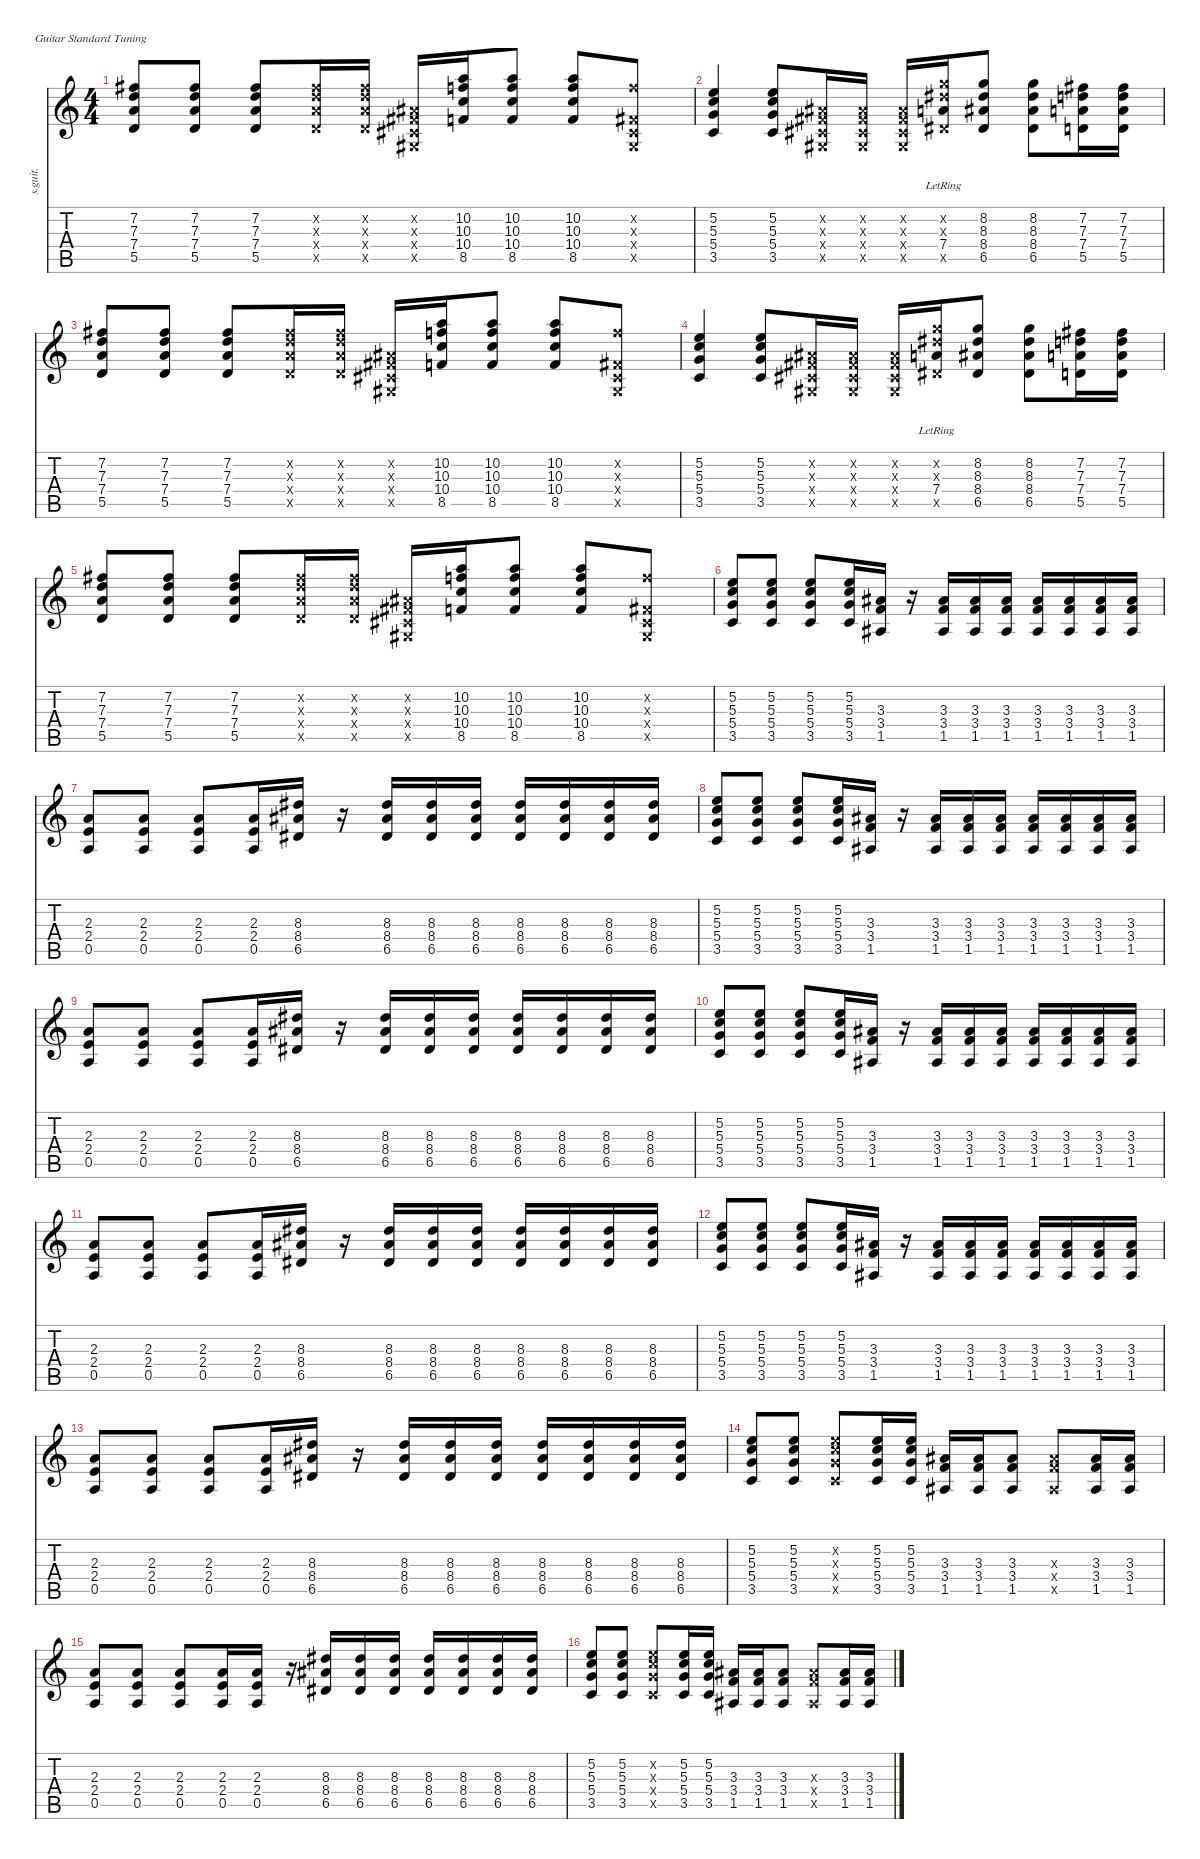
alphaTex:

\defaultSystemsLayout 4
\hideDynamics
\bracketExtendMode nobrackets
\track ("Thom Yorke" "s.guit.") {instrument acousticguitarsteel}
\staff {score tabs}
\tuning (E4 B3 G3 D3 A2 E2)
\ts (4 4)
\tempo (88 hide)
\clef g2
\ks c
(7.2{acc #} 7.3 7.4 5.5).8{lyrics (0 "") lyrics (1 "") lyrics (2 "") lyrics (3 "") lyrics (4 "") dy f} (7.2{acc #} 7.3 7.4 5.5).8{lyrics (0 "") lyrics (1 "") lyrics (2 "") lyrics (3 "") lyrics (4 "")} (7.2{acc #} 7.3 7.4 5.5).8{lyrics (0 "") lyrics (1 "") lyrics (2 "") lyrics (3 "") lyrics (4 "")} (7.2{x acc #} 7.3{x} 7.4{x} 5.5{x}).16{lyrics (0 "") lyrics (1 "") lyrics (2 "") lyrics (3 "") lyrics (4 "")} (7.2{x acc #} 7.3{x} 7.4{x} 5.5{x}).16{lyrics (0 "") lyrics (1 "") lyrics (2 "") lyrics (3 "") lyrics (4 "")} (-1.2{x acc #} -1.3{x acc #} -1.4{x acc #} -1.5{x acc #}).16{lyrics (0 "") lyrics (1 "") lyrics (2 "") lyrics (3 "") lyrics (4 "")} (10.2 10.3 10.4 8.5).16{lyrics (0 "") lyrics (1 "") lyrics (2 "") lyrics (3 "") lyrics (4 "")} (10.2 10.3 10.4 8.5).8{lyrics (0 "") lyrics (1 "") lyrics (2 "") lyrics (3 "") lyrics (4 "")} (10.2 10.3 10.4 8.5).8{lyrics (0 "") lyrics (1 "") lyrics (2 "") lyrics (3 "") lyrics (4 "")} (-1.3{x acc #} -1.4{x acc #} -1.5{x acc #} 6.2{x}).8{lyrics (0 "") lyrics (1 "") lyrics (2 "") lyrics (3 "") lyrics (4 "")} |
(5.2 5.3 5.4 3.5).4{lyrics (0 "") lyrics (1 "") lyrics (2 "") lyrics (3 "") lyrics (4 "")} (5.2 5.3 5.4 3.5).8{lyrics (0 "") lyrics (1 "") lyrics (2 "") lyrics (3 "") lyrics (4 "")} (-1.2{x acc #} -1.3{x acc #} -1.4{x acc #} -1.5{x acc #}).16{lyrics (0 "") lyrics (1 "") lyrics (2 "") lyrics (3 "") lyrics (4 "")} (-1.2{x acc #} -1.3{x acc #} -1.4{x acc #} -1.5{x acc #}).16{lyrics (0 "") lyrics (1 "") lyrics (2 "") lyrics (3 "") lyrics (4 "")} (-1.2{x acc #} -1.3{x acc #} -1.4{x acc #} -1.5{x acc #}).16{lyrics (0 "") lyrics (1 "") lyrics (2 "") lyrics (3 "") lyrics (4 "")} (8.2{lr x} 8.3{lr x acc #} 6.5{lr x acc #} 7.4{lr}).16{lyrics (0 "") lyrics (1 "") lyrics (2 "") lyrics (3 "") lyrics (4 "")} (8.2 8.3{acc #} 8.4{acc #} 6.5{acc #}).8{lyrics (0 "") lyrics (1 "") lyrics (2 "") lyrics (3 "") lyrics (4 "")} (8.2 8.3{acc #} 8.4{acc #} 6.5{acc #}).8{lyrics (0 "") lyrics (1 "") lyrics (2 "") lyrics (3 "") lyrics (4 "")} (7.2{acc #} 7.3 7.4 5.5).16{lyrics (0 "") lyrics (1 "") lyrics (2 "") lyrics (3 "") lyrics (4 "")} (7.2{acc #} 7.3 7.4 5.5).16{lyrics (0 "") lyrics (1 "") lyrics (2 "") lyrics (3 "") lyrics (4 "")} |
(7.2{acc #} 7.3 7.4 5.5).8{lyrics (0 "") lyrics (1 "") lyrics (2 "") lyrics (3 "") lyrics (4 "")} (7.2{acc #} 7.3 7.4 5.5).8{lyrics (0 "") lyrics (1 "") lyrics (2 "") lyrics (3 "") lyrics (4 "")} (7.2{acc #} 7.3 7.4 5.5).8{lyrics (0 "") lyrics (1 "") lyrics (2 "") lyrics (3 "") lyrics (4 "")} (7.2{x acc #} 7.3{x} 7.4{x} 5.5{x}).16{lyrics (0 "") lyrics (1 "") lyrics (2 "") lyrics (3 "") lyrics (4 "")} (7.2{x acc #} 7.3{x} 7.4{x} 5.5{x}).16{lyrics (0 "") lyrics (1 "") lyrics (2 "") lyrics (3 "") lyrics (4 "")} (-1.2{x acc #} -1.3{x acc #} -1.4{x acc #} -1.5{x acc #}).16{lyrics (0 "") lyrics (1 "") lyrics (2 "") lyrics (3 "") lyrics (4 "")} (10.2 10.3 10.4 8.5).16{lyrics (0 "") lyrics (1 "") lyrics (2 "") lyrics (3 "") lyrics (4 "")} (10.2 10.3 10.4 8.5).8{lyrics (0 "") lyrics (1 "") lyrics (2 "") lyrics (3 "") lyrics (4 "")} (10.2 10.3 10.4 8.5).8{lyrics (0 "") lyrics (1 "") lyrics (2 "") lyrics (3 "") lyrics (4 "")} (-1.3{x acc #} -1.4{x acc #} -1.5{x acc #} 6.2{x}).8{lyrics (0 "") lyrics (1 "") lyrics (2 "") lyrics (3 "") lyrics (4 "")} |
(5.2 5.3 5.4 3.5).4{lyrics (0 "") lyrics (1 "") lyrics (2 "") lyrics (3 "") lyrics (4 "")} (5.2 5.3 5.4 3.5).8{lyrics (0 "") lyrics (1 "") lyrics (2 "") lyrics (3 "") lyrics (4 "")} (-1.2{x acc #} -1.3{x acc #} -1.4{x acc #} -1.5{x acc #}).16{lyrics (0 "") lyrics (1 "") lyrics (2 "") lyrics (3 "") lyrics (4 "")} (-1.2{x acc #} -1.3{x acc #} -1.4{x acc #} -1.5{x acc #}).16{lyrics (0 "") lyrics (1 "") lyrics (2 "") lyrics (3 "") lyrics (4 "")} (-1.2{x acc #} -1.3{x acc #} -1.4{x acc #} -1.5{x acc #}).16{lyrics (0 "") lyrics (1 "") lyrics (2 "") lyrics (3 "") lyrics (4 "")} (8.2{lr x} 8.3{lr x acc #} 6.5{lr x acc #} 7.4{lr}).16{lyrics (0 "") lyrics (1 "") lyrics (2 "") lyrics (3 "") lyrics (4 "")} (8.2 8.3{acc #} 8.4{acc #} 6.5{acc #}).8{lyrics (0 "") lyrics (1 "") lyrics (2 "") lyrics (3 "") lyrics (4 "")} (8.2 8.3{acc #} 8.4{acc #} 6.5{acc #}).8{lyrics (0 "") lyrics (1 "") lyrics (2 "") lyrics (3 "") lyrics (4 "")} (7.2{acc #} 7.3 7.4 5.5).16{lyrics (0 "") lyrics (1 "") lyrics (2 "") lyrics (3 "") lyrics (4 "")} (7.2{acc #} 7.3 7.4 5.5).16{lyrics (0 "") lyrics (1 "") lyrics (2 "") lyrics (3 "") lyrics (4 "")} |
(7.2{acc #} 7.3 7.4 5.5).8{lyrics (0 "") lyrics (1 "") lyrics (2 "") lyrics (3 "") lyrics (4 "")} (7.2{acc #} 7.3 7.4 5.5).8{lyrics (0 "") lyrics (1 "") lyrics (2 "") lyrics (3 "") lyrics (4 "")} (7.2{acc #} 7.3 7.4 5.5).8{lyrics (0 "") lyrics (1 "") lyrics (2 "") lyrics (3 "") lyrics (4 "")} (7.2{x acc #} 7.3{x} 7.4{x} 5.5{x}).16{lyrics (0 "") lyrics (1 "") lyrics (2 "") lyrics (3 "") lyrics (4 "")} (7.2{x acc #} 7.3{x} 7.4{x} 5.5{x}).16{lyrics (0 "") lyrics (1 "") lyrics (2 "") lyrics (3 "") lyrics (4 "")} (-1.2{x acc #} -1.3{x acc #} -1.4{x acc #} -1.5{x acc #}).16{lyrics (0 "") lyrics (1 "") lyrics (2 "") lyrics (3 "") lyrics (4 "")} (10.2 10.3 10.4 8.5).16{lyrics (0 "") lyrics (1 "") lyrics (2 "") lyrics (3 "") lyrics (4 "")} (10.2 10.3 10.4 8.5).8{lyrics (0 "") lyrics (1 "") lyrics (2 "") lyrics (3 "") lyrics (4 "")} (10.2 10.3 10.4 8.5).8{lyrics (0 "") lyrics (1 "") lyrics (2 "") lyrics (3 "") lyrics (4 "")} (-1.3{x acc #} -1.4{x acc #} -1.5{x acc #} 6.2{x}).8{lyrics (0 "") lyrics (1 "") lyrics (2 "") lyrics (3 "") lyrics (4 "")} |
(5.2 5.3 5.4 3.5).8{lyrics (0 "") lyrics (1 "") lyrics (2 "") lyrics (3 "") lyrics (4 "")} (5.2 5.3 5.4 3.5).8{lyrics (0 "") lyrics (1 "") lyrics (2 "") lyrics (3 "") lyrics (4 "")} (5.2 5.3 5.4 3.5).8{lyrics (0 "") lyrics (1 "") lyrics (2 "") lyrics (3 "") lyrics (4 "")} (5.2 5.3 5.4 3.5).16{lyrics (0 "") lyrics (1 "") lyrics (2 "") lyrics (3 "") lyrics (4 "")} (3.3{acc #} 3.4 1.5{acc #}).16{lyrics (0 "") lyrics (1 "") lyrics (2 "") lyrics (3 "") lyrics (4 "")} r.16 (3.3{acc #} 3.4 1.5{acc #}).16{lyrics (0 "") lyrics (1 "") lyrics (2 "") lyrics (3 "") lyrics (4 "")} (3.3{acc #} 3.4 1.5{acc #}).16{lyrics (0 "") lyrics (1 "") lyrics (2 "") lyrics (3 "") lyrics (4 "")} (3.3{acc #} 3.4 1.5{acc #}).16{lyrics (0 "") lyrics (1 "") lyrics (2 "") lyrics (3 "") lyrics (4 "")} (3.3{acc #} 3.4 1.5{acc #}).16{lyrics (0 "") lyrics (1 "") lyrics (2 "") lyrics (3 "") lyrics (4 "")} (3.3{acc #} 3.4 1.5{acc #}).16{lyrics (0 "") lyrics (1 "") lyrics (2 "") lyrics (3 "") lyrics (4 "")} (3.3{acc #} 3.4 1.5{acc #}).16{lyrics (0 "") lyrics (1 "") lyrics (2 "") lyrics (3 "") lyrics (4 "")} (3.3{acc #} 3.4 1.5{acc #}).16{lyrics (0 "") lyrics (1 "") lyrics (2 "") lyrics (3 "") lyrics (4 "")} |
(2.3 2.4 0.5).8{lyrics (0 "") lyrics (1 "") lyrics (2 "") lyrics (3 "") lyrics (4 "")} (2.3 2.4 0.5).8{lyrics (0 "") lyrics (1 "") lyrics (2 "") lyrics (3 "") lyrics (4 "")} (2.3 2.4 0.5).8{lyrics (0 "") lyrics (1 "") lyrics (2 "") lyrics (3 "") lyrics (4 "")} (2.3 2.4 0.5).16{lyrics (0 "") lyrics (1 "") lyrics (2 "") lyrics (3 "") lyrics (4 "")} (8.3{acc #} 8.4{acc #} 6.5{acc #}).16{lyrics (0 "") lyrics (1 "") lyrics (2 "") lyrics (3 "") lyrics (4 "")} r.16 (8.3{acc #} 8.4{acc #} 6.5{acc #}).16{lyrics (0 "") lyrics (1 "") lyrics (2 "") lyrics (3 "") lyrics (4 "")} (8.3{acc #} 8.4{acc #} 6.5{acc #}).16{lyrics (0 "") lyrics (1 "") lyrics (2 "") lyrics (3 "") lyrics (4 "")} (8.3{acc #} 8.4{acc #} 6.5{acc #}).16{lyrics (0 "") lyrics (1 "") lyrics (2 "") lyrics (3 "") lyrics (4 "")} (8.3{acc #} 8.4{acc #} 6.5{acc #}).16{lyrics (0 "") lyrics (1 "") lyrics (2 "") lyrics (3 "") lyrics (4 "")} (8.3{acc #} 8.4{acc #} 6.5{acc #}).16{lyrics (0 "") lyrics (1 "") lyrics (2 "") lyrics (3 "") lyrics (4 "")} (8.3{acc #} 8.4{acc #} 6.5{acc #}).16{lyrics (0 "") lyrics (1 "") lyrics (2 "") lyrics (3 "") lyrics (4 "")} (8.3{acc #} 8.4{acc #} 6.5{acc #}).16{lyrics (0 "") lyrics (1 "") lyrics (2 "") lyrics (3 "") lyrics (4 "")} |
(5.2 5.3 5.4 3.5).8{lyrics (0 "") lyrics (1 "") lyrics (2 "") lyrics (3 "") lyrics (4 "")} (5.2 5.3 5.4 3.5).8{lyrics (0 "") lyrics (1 "") lyrics (2 "") lyrics (3 "") lyrics (4 "")} (5.2 5.3 5.4 3.5).8{lyrics (0 "") lyrics (1 "") lyrics (2 "") lyrics (3 "") lyrics (4 "")} (5.2 5.3 5.4 3.5).16{lyrics (0 "") lyrics (1 "") lyrics (2 "") lyrics (3 "") lyrics (4 "")} (3.3{acc #} 3.4 1.5{acc #}).16{lyrics (0 "") lyrics (1 "") lyrics (2 "") lyrics (3 "") lyrics (4 "")} r.16 (3.3{acc #} 3.4 1.5{acc #}).16{lyrics (0 "") lyrics (1 "") lyrics (2 "") lyrics (3 "") lyrics (4 "")} (3.3{acc #} 3.4 1.5{acc #}).16{lyrics (0 "") lyrics (1 "") lyrics (2 "") lyrics (3 "") lyrics (4 "")} (3.3{acc #} 3.4 1.5{acc #}).16{lyrics (0 "") lyrics (1 "") lyrics (2 "") lyrics (3 "") lyrics (4 "")} (3.3{acc #} 3.4 1.5{acc #}).16{lyrics (0 "") lyrics (1 "") lyrics (2 "") lyrics (3 "") lyrics (4 "")} (3.3{acc #} 3.4 1.5{acc #}).16{lyrics (0 "") lyrics (1 "") lyrics (2 "") lyrics (3 "") lyrics (4 "")} (3.3{acc #} 3.4 1.5{acc #}).16{lyrics (0 "") lyrics (1 "") lyrics (2 "") lyrics (3 "") lyrics (4 "")} (3.3{acc #} 3.4 1.5{acc #}).16{lyrics (0 "") lyrics (1 "") lyrics (2 "") lyrics (3 "") lyrics (4 "")} |
(2.3 2.4 0.5).8{lyrics (0 "") lyrics (1 "") lyrics (2 "") lyrics (3 "") lyrics (4 "")} (2.3 2.4 0.5).8{lyrics (0 "") lyrics (1 "") lyrics (2 "") lyrics (3 "") lyrics (4 "")} (2.3 2.4 0.5).8{lyrics (0 "") lyrics (1 "") lyrics (2 "") lyrics (3 "") lyrics (4 "")} (2.3 2.4 0.5).16{lyrics (0 "") lyrics (1 "") lyrics (2 "") lyrics (3 "") lyrics (4 "")} (8.3{acc #} 8.4{acc #} 6.5{acc #}).16{lyrics (0 "") lyrics (1 "") lyrics (2 "") lyrics (3 "") lyrics (4 "")} r.16 (8.3{acc #} 8.4{acc #} 6.5{acc #}).16{lyrics (0 "") lyrics (1 "") lyrics (2 "") lyrics (3 "") lyrics (4 "")} (8.3{acc #} 8.4{acc #} 6.5{acc #}).16{lyrics (0 "") lyrics (1 "") lyrics (2 "") lyrics (3 "") lyrics (4 "")} (8.3{acc #} 8.4{acc #} 6.5{acc #}).16{lyrics (0 "") lyrics (1 "") lyrics (2 "") lyrics (3 "") lyrics (4 "")} (8.3{acc #} 8.4{acc #} 6.5{acc #}).16{lyrics (0 "") lyrics (1 "") lyrics (2 "") lyrics (3 "") lyrics (4 "")} (8.3{acc #} 8.4{acc #} 6.5{acc #}).16{lyrics (0 "") lyrics (1 "") lyrics (2 "") lyrics (3 "") lyrics (4 "")} (8.3{acc #} 8.4{acc #} 6.5{acc #}).16{lyrics (0 "") lyrics (1 "") lyrics (2 "") lyrics (3 "") lyrics (4 "")} (8.3{acc #} 8.4{acc #} 6.5{acc #}).16{lyrics (0 "") lyrics (1 "") lyrics (2 "") lyrics (3 "") lyrics (4 "")} |
(5.2 5.3 5.4 3.5).8{lyrics (0 "") lyrics (1 "") lyrics (2 "") lyrics (3 "") lyrics (4 "")} (5.2 5.3 5.4 3.5).8{lyrics (0 "") lyrics (1 "") lyrics (2 "") lyrics (3 "") lyrics (4 "")} (5.2 5.3 5.4 3.5).8{lyrics (0 "") lyrics (1 "") lyrics (2 "") lyrics (3 "") lyrics (4 "")} (5.2 5.3 5.4 3.5).16{lyrics (0 "") lyrics (1 "") lyrics (2 "") lyrics (3 "") lyrics (4 "")} (3.3{acc #} 3.4 1.5{acc #}).16{lyrics (0 "") lyrics (1 "") lyrics (2 "") lyrics (3 "") lyrics (4 "")} r.16 (3.3{acc #} 3.4 1.5{acc #}).16{lyrics (0 "") lyrics (1 "") lyrics (2 "") lyrics (3 "") lyrics (4 "")} (3.3{acc #} 3.4 1.5{acc #}).16{lyrics (0 "") lyrics (1 "") lyrics (2 "") lyrics (3 "") lyrics (4 "")} (3.3{acc #} 3.4 1.5{acc #}).16{lyrics (0 "") lyrics (1 "") lyrics (2 "") lyrics (3 "") lyrics (4 "")} (3.3{acc #} 3.4 1.5{acc #}).16{lyrics (0 "") lyrics (1 "") lyrics (2 "") lyrics (3 "") lyrics (4 "")} (3.3{acc #} 3.4 1.5{acc #}).16{lyrics (0 "") lyrics (1 "") lyrics (2 "") lyrics (3 "") lyrics (4 "")} (3.3{acc #} 3.4 1.5{acc #}).16{lyrics (0 "") lyrics (1 "") lyrics (2 "") lyrics (3 "") lyrics (4 "")} (3.3{acc #} 3.4 1.5{acc #}).16{lyrics (0 "") lyrics (1 "") lyrics (2 "") lyrics (3 "") lyrics (4 "")} |
(2.3 2.4 0.5).8{lyrics (0 "") lyrics (1 "") lyrics (2 "") lyrics (3 "") lyrics (4 "")} (2.3 2.4 0.5).8{lyrics (0 "") lyrics (1 "") lyrics (2 "") lyrics (3 "") lyrics (4 "")} (2.3 2.4 0.5).8{lyrics (0 "") lyrics (1 "") lyrics (2 "") lyrics (3 "") lyrics (4 "")} (2.3 2.4 0.5).16{lyrics (0 "") lyrics (1 "") lyrics (2 "") lyrics (3 "") lyrics (4 "")} (8.3{acc #} 8.4{acc #} 6.5{acc #}).16{lyrics (0 "") lyrics (1 "") lyrics (2 "") lyrics (3 "") lyrics (4 "")} r.16 (8.3{acc #} 8.4{acc #} 6.5{acc #}).16{lyrics (0 "") lyrics (1 "") lyrics (2 "") lyrics (3 "") lyrics (4 "")} (8.3{acc #} 8.4{acc #} 6.5{acc #}).16{lyrics (0 "") lyrics (1 "") lyrics (2 "") lyrics (3 "") lyrics (4 "")} (8.3{acc #} 8.4{acc #} 6.5{acc #}).16{lyrics (0 "") lyrics (1 "") lyrics (2 "") lyrics (3 "") lyrics (4 "")} (8.3{acc #} 8.4{acc #} 6.5{acc #}).16{lyrics (0 "") lyrics (1 "") lyrics (2 "") lyrics (3 "") lyrics (4 "")} (8.3{acc #} 8.4{acc #} 6.5{acc #}).16{lyrics (0 "") lyrics (1 "") lyrics (2 "") lyrics (3 "") lyrics (4 "")} (8.3{acc #} 8.4{acc #} 6.5{acc #}).16{lyrics (0 "") lyrics (1 "") lyrics (2 "") lyrics (3 "") lyrics (4 "")} (8.3{acc #} 8.4{acc #} 6.5{acc #}).16{lyrics (0 "") lyrics (1 "") lyrics (2 "") lyrics (3 "") lyrics (4 "")} |
(5.2 5.3 5.4 3.5).8{lyrics (0 "") lyrics (1 "") lyrics (2 "") lyrics (3 "") lyrics (4 "")} (5.2 5.3 5.4 3.5).8{lyrics (0 "") lyrics (1 "") lyrics (2 "") lyrics (3 "") lyrics (4 "")} (5.2 5.3 5.4 3.5).8{lyrics (0 "") lyrics (1 "") lyrics (2 "") lyrics (3 "") lyrics (4 "")} (5.2 5.3 5.4 3.5).16{lyrics (0 "") lyrics (1 "") lyrics (2 "") lyrics (3 "") lyrics (4 "")} (3.3{acc #} 3.4 1.5{acc #}).16{lyrics (0 "") lyrics (1 "") lyrics (2 "") lyrics (3 "") lyrics (4 "")} r.16 (3.3{acc #} 3.4 1.5{acc #}).16{lyrics (0 "") lyrics (1 "") lyrics (2 "") lyrics (3 "") lyrics (4 "")} (3.3{acc #} 3.4 1.5{acc #}).16{lyrics (0 "") lyrics (1 "") lyrics (2 "") lyrics (3 "") lyrics (4 "")} (3.3{acc #} 3.4 1.5{acc #}).16{lyrics (0 "") lyrics (1 "") lyrics (2 "") lyrics (3 "") lyrics (4 "")} (3.3{acc #} 3.4 1.5{acc #}).16{lyrics (0 "") lyrics (1 "") lyrics (2 "") lyrics (3 "") lyrics (4 "")} (3.3{acc #} 3.4 1.5{acc #}).16{lyrics (0 "") lyrics (1 "") lyrics (2 "") lyrics (3 "") lyrics (4 "")} (3.3{acc #} 3.4 1.5{acc #}).16{lyrics (0 "") lyrics (1 "") lyrics (2 "") lyrics (3 "") lyrics (4 "")} (3.3{acc #} 3.4 1.5{acc #}).16{lyrics (0 "") lyrics (1 "") lyrics (2 "") lyrics (3 "") lyrics (4 "")} |
(2.3 2.4 0.5).8{lyrics (0 "") lyrics (1 "") lyrics (2 "") lyrics (3 "") lyrics (4 "")} (2.3 2.4 0.5).8{lyrics (0 "") lyrics (1 "") lyrics (2 "") lyrics (3 "") lyrics (4 "")} (2.3 2.4 0.5).8{lyrics (0 "") lyrics (1 "") lyrics (2 "") lyrics (3 "") lyrics (4 "")} (2.3 2.4 0.5).16{lyrics (0 "") lyrics (1 "") lyrics (2 "") lyrics (3 "") lyrics (4 "")} (8.3{acc #} 8.4{acc #} 6.5{acc #}).16{lyrics (0 "") lyrics (1 "") lyrics (2 "") lyrics (3 "") lyrics (4 "")} r.16 (8.3{acc #} 8.4{acc #} 6.5{acc #}).16{lyrics (0 "") lyrics (1 "") lyrics (2 "") lyrics (3 "") lyrics (4 "")} (8.3{acc #} 8.4{acc #} 6.5{acc #}).16{lyrics (0 "") lyrics (1 "") lyrics (2 "") lyrics (3 "") lyrics (4 "")} (8.3{acc #} 8.4{acc #} 6.5{acc #}).16{lyrics (0 "") lyrics (1 "") lyrics (2 "") lyrics (3 "") lyrics (4 "")} (8.3{acc #} 8.4{acc #} 6.5{acc #}).16{lyrics (0 "") lyrics (1 "") lyrics (2 "") lyrics (3 "") lyrics (4 "")} (8.3{acc #} 8.4{acc #} 6.5{acc #}).16{lyrics (0 "") lyrics (1 "") lyrics (2 "") lyrics (3 "") lyrics (4 "")} (8.3{acc #} 8.4{acc #} 6.5{acc #}).16{lyrics (0 "") lyrics (1 "") lyrics (2 "") lyrics (3 "") lyrics (4 "")} (8.3{acc #} 8.4{acc #} 6.5{acc #}).16{lyrics (0 "") lyrics (1 "") lyrics (2 "") lyrics (3 "") lyrics (4 "")} |
(5.2 5.3 5.4 3.5).8{lyrics (0 "") lyrics (1 "") lyrics (2 "") lyrics (3 "") lyrics (4 "")} (5.2 5.3 5.4 3.5).8{lyrics (0 "") lyrics (1 "") lyrics (2 "") lyrics (3 "") lyrics (4 "")} (5.2{x} 5.3{x} 5.4{x} 3.5{x}).8{lyrics (0 "") lyrics (1 "") lyrics (2 "") lyrics (3 "") lyrics (4 "")} (5.2 5.3 5.4 3.5).16{lyrics (0 "") lyrics (1 "") lyrics (2 "") lyrics (3 "") lyrics (4 "")} (5.2 5.3 5.4 3.5).16{lyrics (0 "") lyrics (1 "") lyrics (2 "") lyrics (3 "") lyrics (4 "")} (3.3{acc #} 3.4 1.5{acc #}).16{lyrics (0 "") lyrics (1 "") lyrics (2 "") lyrics (3 "") lyrics (4 "")} (3.3{acc #} 3.4 1.5{acc #}).16{lyrics (0 "") lyrics (1 "") lyrics (2 "") lyrics (3 "") lyrics (4 "")} (3.3{acc #} 3.4 1.5{acc #}).8{lyrics (0 "") lyrics (1 "") lyrics (2 "") lyrics (3 "") lyrics (4 "")} (3.3{x acc #} 3.4{x} 1.5{x acc #}).8{lyrics (0 "") lyrics (1 "") lyrics (2 "") lyrics (3 "") lyrics (4 "")} (3.3{acc #} 3.4 1.5{acc #}).16{lyrics (0 "") lyrics (1 "") lyrics (2 "") lyrics (3 "") lyrics (4 "")} (3.3{acc #} 3.4 1.5{acc #}).16{lyrics (0 "") lyrics (1 "") lyrics (2 "") lyrics (3 "") lyrics (4 "")} |
(2.3 2.4 0.5).8{lyrics (0 "") lyrics (1 "") lyrics (2 "") lyrics (3 "") lyrics (4 "")} (2.3 2.4 0.5).8{lyrics (0 "") lyrics (1 "") lyrics (2 "") lyrics (3 "") lyrics (4 "")} (2.3 2.4 0.5).8{lyrics (0 "") lyrics (1 "") lyrics (2 "") lyrics (3 "") lyrics (4 "")} (2.3 2.4 0.5).16{lyrics (0 "") lyrics (1 "") lyrics (2 "") lyrics (3 "") lyrics (4 "")} (2.3 2.4 0.5).16{lyrics (0 "") lyrics (1 "") lyrics (2 "") lyrics (3 "") lyrics (4 "")} r.16 (8.3{acc #} 8.4{acc #} 6.5{acc #}).16{lyrics (0 "") lyrics (1 "") lyrics (2 "") lyrics (3 "") lyrics (4 "")} (8.3{acc #} 8.4{acc #} 6.5{acc #}).16{lyrics (0 "") lyrics (1 "") lyrics (2 "") lyrics (3 "") lyrics (4 "")} (8.3{acc #} 8.4{acc #} 6.5{acc #}).16{lyrics (0 "") lyrics (1 "") lyrics (2 "") lyrics (3 "") lyrics (4 "")} (8.3{acc #} 8.4{acc #} 6.5{acc #}).16{lyrics (0 "") lyrics (1 "") lyrics (2 "") lyrics (3 "") lyrics (4 "")} (8.3{acc #} 8.4{acc #} 6.5{acc #}).16{lyrics (0 "") lyrics (1 "") lyrics (2 "") lyrics (3 "") lyrics (4 "")} (8.3{acc #} 8.4{acc #} 6.5{acc #}).16{lyrics (0 "") lyrics (1 "") lyrics (2 "") lyrics (3 "") lyrics (4 "")} (8.3{acc #} 8.4{acc #} 6.5{acc #}).16{lyrics (0 "") lyrics (1 "") lyrics (2 "") lyrics (3 "") lyrics (4 "")} |
(5.2 5.3 5.4 3.5).8{lyrics (0 "") lyrics (1 "") lyrics (2 "") lyrics (3 "") lyrics (4 "")} (5.2 5.3 5.4 3.5).8{lyrics (0 "") lyrics (1 "") lyrics (2 "") lyrics (3 "") lyrics (4 "")} (5.2{x} 5.3{x} 5.4{x} 3.5{x}).8{lyrics (0 "") lyrics (1 "") lyrics (2 "") lyrics (3 "") lyrics (4 "")} (5.2 5.3 5.4 3.5).16{lyrics (0 "") lyrics (1 "") lyrics (2 "") lyrics (3 "") lyrics (4 "")} (5.2 5.3 5.4 3.5).16{lyrics (0 "") lyrics (1 "") lyrics (2 "") lyrics (3 "") lyrics (4 "")} (3.3{acc #} 3.4 1.5{acc #}).16{lyrics (0 "") lyrics (1 "") lyrics (2 "") lyrics (3 "") lyrics (4 "")} (3.3{acc #} 3.4 1.5{acc #}).16{lyrics (0 "") lyrics (1 "") lyrics (2 "") lyrics (3 "") lyrics (4 "")} (3.3{acc #} 3.4 1.5{acc #}).8{lyrics (0 "") lyrics (1 "") lyrics (2 "") lyrics (3 "") lyrics (4 "")} (3.3{x acc #} 3.4{x} 1.5{x acc #}).8{lyrics (0 "") lyrics (1 "") lyrics (2 "") lyrics (3 "") lyrics (4 "")} (3.3{acc #} 3.4 1.5{acc #}).16{lyrics (0 "") lyrics (1 "") lyrics (2 "") lyrics (3 "") lyrics (4 "")} (3.3{acc #} 3.4 1.5{acc #}).16{lyrics (0 "") lyrics (1 "") lyrics (2 "") lyrics (3 "") lyrics (4 "")}
